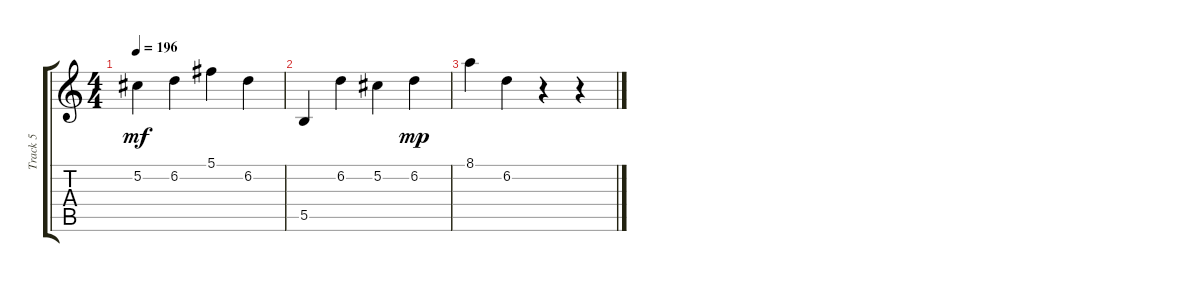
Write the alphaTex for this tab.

\track ("Track 5" "Track 5") {instrument electricguitarclean}
\staff {score tabs}
\tuning (Db4 Ab3 E3 B2 Gb2 B1) {hide}
\ts (4 4)
\tempo 196
\clef g2
\ks c
5.2.4{dy mf} 6.2.4 5.1.4 6.2.4 |
5.5.4 6.2.4 5.2.4 6.2.4{dy mp} |
8.1.4 6.2.4 r.4 r.4
